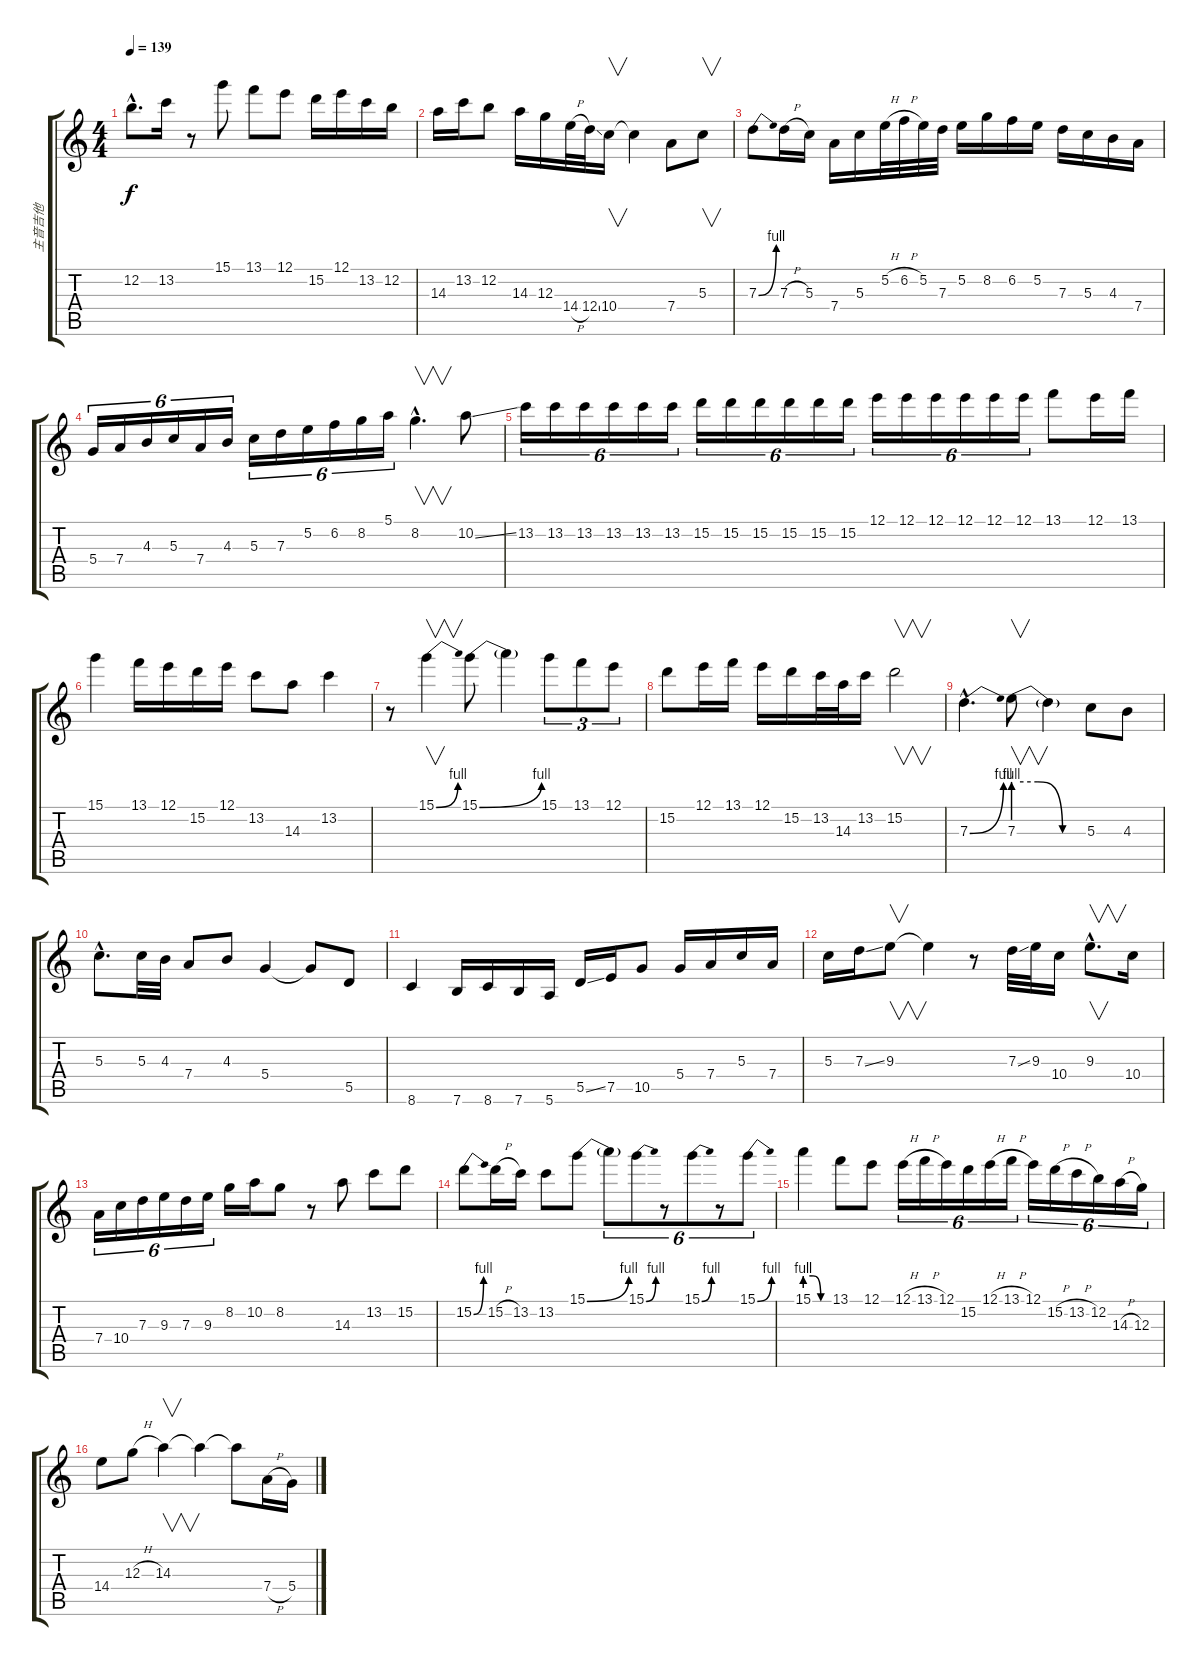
\track ("主音吉他" "主音吉他") {instrument distortionguitar}
\staff {score tabs}
\tuning (E4 B3 G3 D3 A2 E2) {hide}
\ts (4 4)
\tempo 139
\clef g2
\ks c
12.2{hac}.8{d dy f} 13.2.16 r.8 15.1.8 13.1.8 12.1.8 15.2.16 12.1.16 13.2.16 12.2.16 |
14.3.16 13.2.16 12.2.8 14.3.16 12.3.16 14.4{h}.32 12.4{ss}.32 10.4.16{v} 10.4{t}.4 7.4.8 5.3.8{v} |
7.3{be (bend 0 0 60 4)}.8 7.3{h}.16 5.3.16 7.4.16 5.3.16 5.2{h}.32 6.2{h}.32 5.2.32 7.3.32 5.2.16 8.2.16 6.2.16 5.2.16 7.3.16 5.3.16 4.3.16 7.4.16 |
5.4.16{tu (6 4)} 7.4.16{tu (6 4)} 4.3.16{tu (6 4)} 5.3.16{tu (6 4)} 7.4.16{tu (6 4)} 4.3.16{tu (6 4)} 5.3.16{tu (6 4)} 7.3.16{tu (6 4)} 5.2.16{tu (6 4)} 6.2.16{tu (6 4)} 8.2.16{tu (6 4)} 5.1.16{tu (6 4)} 8.2{hac}.4{v d} 10.2{ss}.8 |
13.2.16{tu (6 4)} 13.2.16{tu (6 4)} 13.2.16{tu (6 4)} 13.2.16{tu (6 4)} 13.2.16{tu (6 4)} 13.2.16{tu (6 4)} 15.2.16{tu (6 4)} 15.2.16{tu (6 4)} 15.2.16{tu (6 4)} 15.2.16{tu (6 4)} 15.2.16{tu (6 4)} 15.2.16{tu (6 4)} 12.1.16{tu (6 4)} 12.1.16{tu (6 4)} 12.1.16{tu (6 4)} 12.1.16{tu (6 4)} 12.1.16{tu (6 4)} 12.1.16{tu (6 4)} 13.1.8 12.1.16 13.1.16 |
15.1.4 13.1.16 12.1.16 15.2.16 12.1.16 13.2.8 14.3.8 13.2.4 |
r.8 15.1{be (bend 0 0 60 4)}.4{v} 15.1{be (bend 0 0 60 4)}.8 15.1{t}.4 15.1.8{tu (3 2)} 13.1.8{tu (3 2)} 12.1.8{tu (3 2)} |
15.2.8 12.1.16 13.1.16 12.1.16 15.2.16 13.2.32 14.3.32 13.2.16 15.2.2{v} |
7.3{be (bend 0 0 60 4) hac}.4{d} 7.3{be (custom 0 4 20 4 40 0 60 0)}.8{v} 7.3{t}.4 5.3.8 4.3.8 |
5.3{hac}.8{d} 5.3.32 4.3.32 7.4.8 4.3.8 5.4.4 5.4{t}.8 5.5.8 |
8.6.4 7.6.16 8.6.16 7.6.16 5.6.16 5.5{ss}.16 7.5.16 10.5.8 5.4.16 7.4.16 5.3.16 7.4.16 |
5.3.16 7.3{ss}.16 9.3.8{v} 9.3{t}.4 r.8 7.3{ss}.32 9.3.32 10.4.16 9.3{hac}.8{v d} 10.4.16 |
7.4.16{tu (6 4)} 10.4.16{tu (6 4)} 7.3.16{tu (6 4)} 9.3.16{tu (6 4)} 7.3.16{tu (6 4)} 9.3.16{tu (6 4)} 8.2.16 10.2.16 8.2.8 r.8 14.3.8 13.2.8 15.2.8 |
15.2{be (bend 0 0 60 4)}.8 15.2{h}.16 13.2.16 13.2.8 15.1{be (bend 0 0 60 4)}.8 15.1{t}.8{tu (6 4)} 15.1{be (bend 0 0 60 4)}.8{tu (6 4)} r.8{tu (6 4)} 15.1{be (bend 0 0 60 4)}.8{tu (6 4)} r.8{tu (6 4)} 15.1{be (bend 0 0 60 4)}.8{tu (6 4)} |
15.1{be (custom 0 4 20 4 40 0 60 0)}.4 13.1.8 12.1.8 12.1{h}.16{tu (6 4)} 13.1{h}.16{tu (6 4)} 12.1.16{tu (6 4)} 15.2.16{tu (6 4)} 12.1{h}.16{tu (6 4)} 13.1{h}.16{tu (6 4)} 12.1.16{tu (6 4)} 15.2{h}.16{tu (6 4)} 13.2{h}.16{tu (6 4)} 12.2.16{tu (6 4)} 14.3{h}.16{tu (6 4)} 12.3.16{tu (6 4)} |
14.4.8 12.3{h}.8 14.3.4{v} 14.3{t}.4 14.3{t}.8 7.4{h}.16 5.4{h}.16
